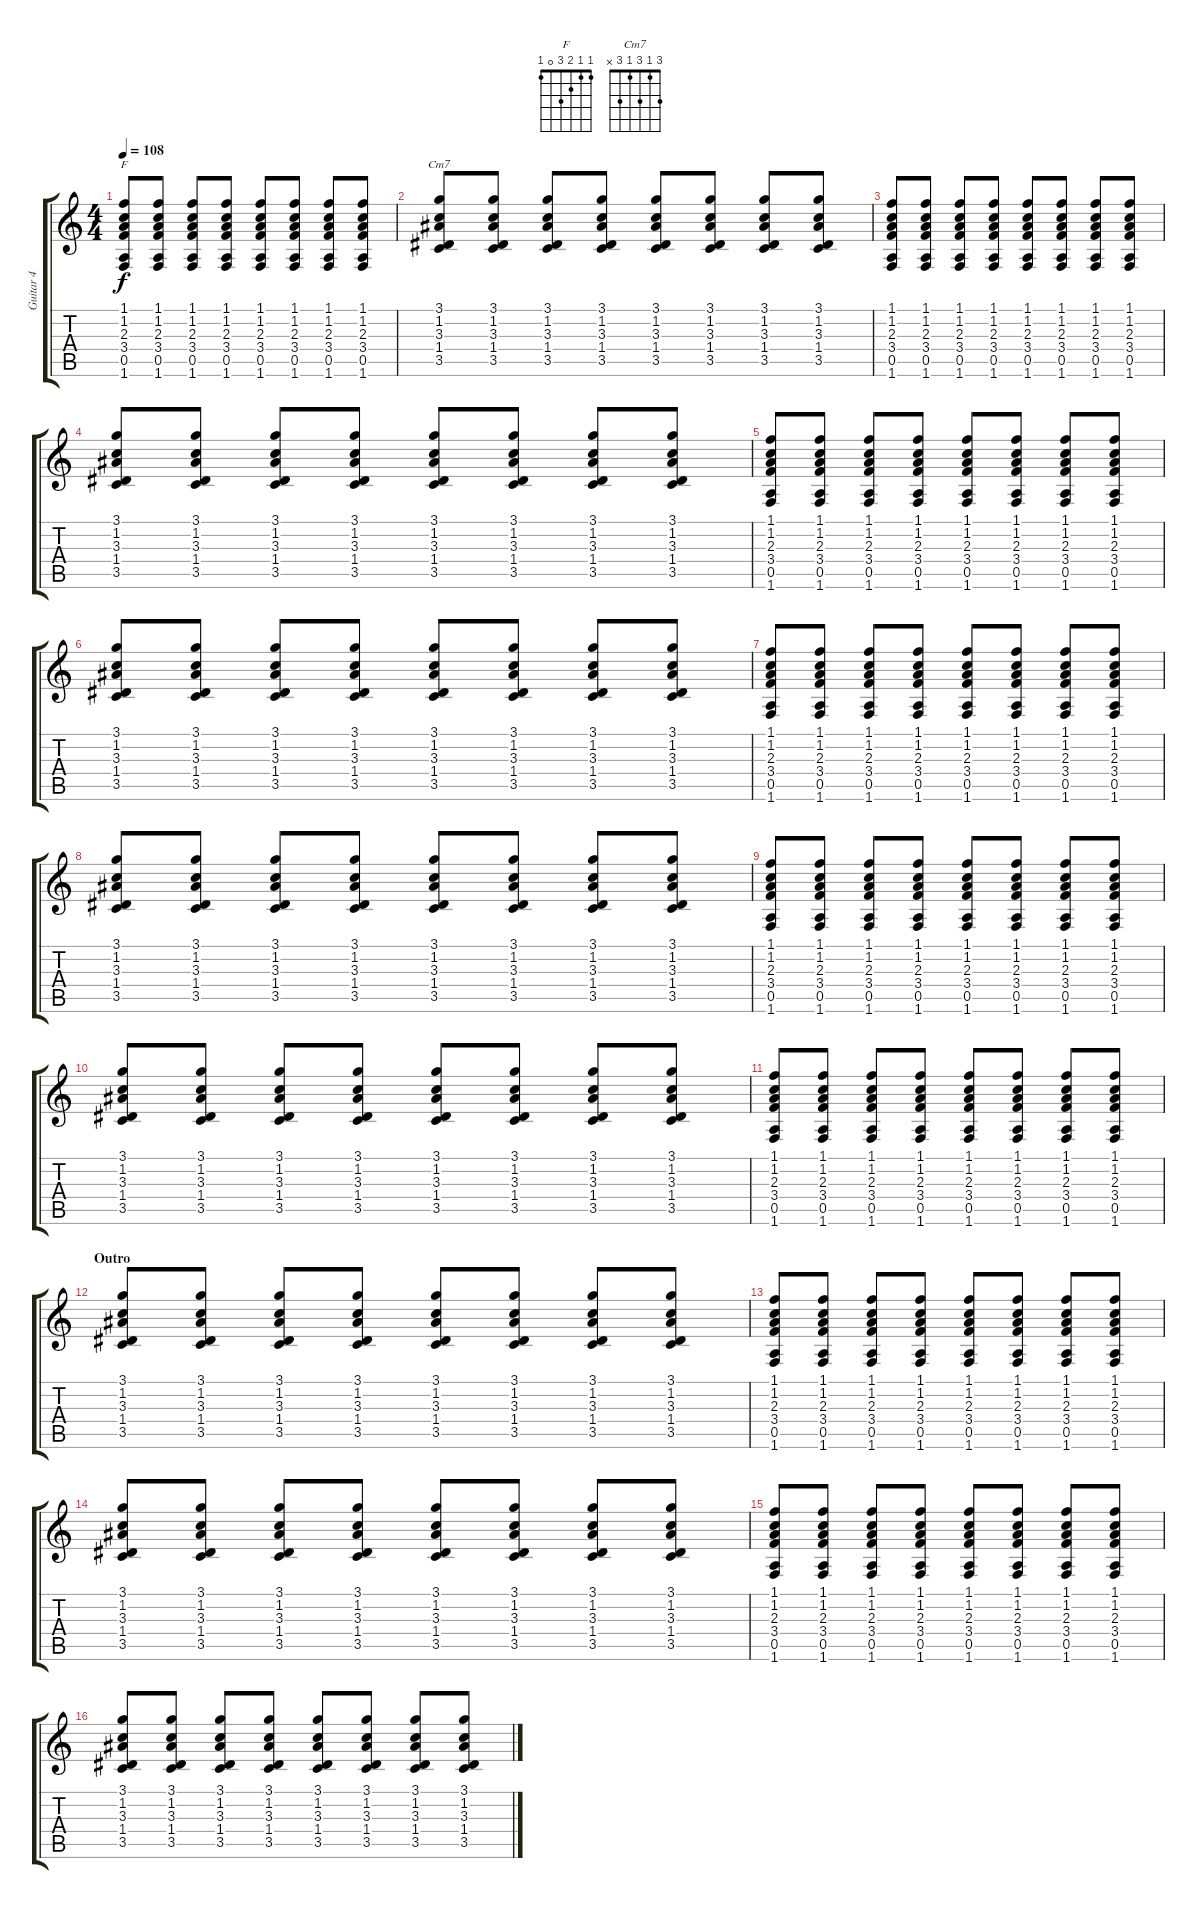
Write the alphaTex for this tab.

\track ("Guitar 4" "Guitar 4") {instrument distortionguitar}
\staff {score tabs}
\tuning (E4 B3 G3 D3 A2 E2) {hide}
\chord ("F" 1 1 2 3 0 1)
\chord ("Cm7" 3 1 3 1 3 x)
\ts (4 4)
\tempo 108
\clef g2
\ks c
(1.1 1.2 2.3 3.4 0.5 1.6).8{ch "F" dy f} (1.1 1.2 2.3 3.4 0.5 1.6).8 (1.1 1.2 2.3 3.4 0.5 1.6).8 (1.1 1.2 2.3 3.4 0.5 1.6).8 (1.1 1.2 2.3 3.4 0.5 1.6).8 (1.1 1.2 2.3 3.4 0.5 1.6).8 (1.1 1.2 2.3 3.4 0.5 1.6).8 (1.1 1.2 2.3 3.4 0.5 1.6).8 |
(3.1 1.2 3.3 1.4 3.5).8{ch "Cm7"} (3.1 1.2 3.3 1.4 3.5).8 (3.1 1.2 3.3 1.4 3.5).8 (3.1 1.2 3.3 1.4 3.5).8 (3.1 1.2 3.3 1.4 3.5).8 (3.1 1.2 3.3 1.4 3.5).8 (3.1 1.2 3.3 1.4 3.5).8 (3.1 1.2 3.3 1.4 3.5).8 |
(1.1 1.2 2.3 3.4 0.5 1.6).8 (1.1 1.2 2.3 3.4 0.5 1.6).8 (1.1 1.2 2.3 3.4 0.5 1.6).8 (1.1 1.2 2.3 3.4 0.5 1.6).8 (1.1 1.2 2.3 3.4 0.5 1.6).8 (1.1 1.2 2.3 3.4 0.5 1.6).8 (1.1 1.2 2.3 3.4 0.5 1.6).8 (1.1 1.2 2.3 3.4 0.5 1.6).8 |
(3.1 1.2 3.3 1.4 3.5).8 (3.1 1.2 3.3 1.4 3.5).8 (3.1 1.2 3.3 1.4 3.5).8 (3.1 1.2 3.3 1.4 3.5).8 (3.1 1.2 3.3 1.4 3.5).8 (3.1 1.2 3.3 1.4 3.5).8 (3.1 1.2 3.3 1.4 3.5).8 (3.1 1.2 3.3 1.4 3.5).8 |
(1.1 1.2 2.3 3.4 0.5 1.6).8 (1.1 1.2 2.3 3.4 0.5 1.6).8 (1.1 1.2 2.3 3.4 0.5 1.6).8 (1.1 1.2 2.3 3.4 0.5 1.6).8 (1.1 1.2 2.3 3.4 0.5 1.6).8 (1.1 1.2 2.3 3.4 0.5 1.6).8 (1.1 1.2 2.3 3.4 0.5 1.6).8 (1.1 1.2 2.3 3.4 0.5 1.6).8 |
(3.1 1.2 3.3 1.4 3.5).8 (3.1 1.2 3.3 1.4 3.5).8 (3.1 1.2 3.3 1.4 3.5).8 (3.1 1.2 3.3 1.4 3.5).8 (3.1 1.2 3.3 1.4 3.5).8 (3.1 1.2 3.3 1.4 3.5).8 (3.1 1.2 3.3 1.4 3.5).8 (3.1 1.2 3.3 1.4 3.5).8 |
(1.1 1.2 2.3 3.4 0.5 1.6).8 (1.1 1.2 2.3 3.4 0.5 1.6).8 (1.1 1.2 2.3 3.4 0.5 1.6).8 (1.1 1.2 2.3 3.4 0.5 1.6).8 (1.1 1.2 2.3 3.4 0.5 1.6).8 (1.1 1.2 2.3 3.4 0.5 1.6).8 (1.1 1.2 2.3 3.4 0.5 1.6).8 (1.1 1.2 2.3 3.4 0.5 1.6).8 |
(3.1 1.2 3.3 1.4 3.5).8 (3.1 1.2 3.3 1.4 3.5).8 (3.1 1.2 3.3 1.4 3.5).8 (3.1 1.2 3.3 1.4 3.5).8 (3.1 1.2 3.3 1.4 3.5).8 (3.1 1.2 3.3 1.4 3.5).8 (3.1 1.2 3.3 1.4 3.5).8 (3.1 1.2 3.3 1.4 3.5).8 |
(1.1 1.2 2.3 3.4 0.5 1.6).8 (1.1 1.2 2.3 3.4 0.5 1.6).8 (1.1 1.2 2.3 3.4 0.5 1.6).8 (1.1 1.2 2.3 3.4 0.5 1.6).8 (1.1 1.2 2.3 3.4 0.5 1.6).8 (1.1 1.2 2.3 3.4 0.5 1.6).8 (1.1 1.2 2.3 3.4 0.5 1.6).8 (1.1 1.2 2.3 3.4 0.5 1.6).8 |
(3.1 1.2 3.3 1.4 3.5).8 (3.1 1.2 3.3 1.4 3.5).8 (3.1 1.2 3.3 1.4 3.5).8 (3.1 1.2 3.3 1.4 3.5).8 (3.1 1.2 3.3 1.4 3.5).8 (3.1 1.2 3.3 1.4 3.5).8 (3.1 1.2 3.3 1.4 3.5).8 (3.1 1.2 3.3 1.4 3.5).8 |
(1.1 1.2 2.3 3.4 0.5 1.6).8 (1.1 1.2 2.3 3.4 0.5 1.6).8 (1.1 1.2 2.3 3.4 0.5 1.6).8 (1.1 1.2 2.3 3.4 0.5 1.6).8 (1.1 1.2 2.3 3.4 0.5 1.6).8 (1.1 1.2 2.3 3.4 0.5 1.6).8 (1.1 1.2 2.3 3.4 0.5 1.6).8 (1.1 1.2 2.3 3.4 0.5 1.6).8 |
\section ("" "Outro")
(3.1 1.2 3.3 1.4 3.5).8 (3.1 1.2 3.3 1.4 3.5).8 (3.1 1.2 3.3 1.4 3.5).8 (3.1 1.2 3.3 1.4 3.5).8 (3.1 1.2 3.3 1.4 3.5).8 (3.1 1.2 3.3 1.4 3.5).8 (3.1 1.2 3.3 1.4 3.5).8 (3.1 1.2 3.3 1.4 3.5).8 |
(1.1 1.2 2.3 3.4 0.5 1.6).8 (1.1 1.2 2.3 3.4 0.5 1.6).8 (1.1 1.2 2.3 3.4 0.5 1.6).8 (1.1 1.2 2.3 3.4 0.5 1.6).8 (1.1 1.2 2.3 3.4 0.5 1.6).8 (1.1 1.2 2.3 3.4 0.5 1.6).8 (1.1 1.2 2.3 3.4 0.5 1.6).8 (1.1 1.2 2.3 3.4 0.5 1.6).8 |
(3.1 1.2 3.3 1.4 3.5).8 (3.1 1.2 3.3 1.4 3.5).8 (3.1 1.2 3.3 1.4 3.5).8 (3.1 1.2 3.3 1.4 3.5).8 (3.1 1.2 3.3 1.4 3.5).8 (3.1 1.2 3.3 1.4 3.5).8 (3.1 1.2 3.3 1.4 3.5).8 (3.1 1.2 3.3 1.4 3.5).8 |
(1.1 1.2 2.3 3.4 0.5 1.6).8 (1.1 1.2 2.3 3.4 0.5 1.6).8 (1.1 1.2 2.3 3.4 0.5 1.6).8 (1.1 1.2 2.3 3.4 0.5 1.6).8 (1.1 1.2 2.3 3.4 0.5 1.6).8 (1.1 1.2 2.3 3.4 0.5 1.6).8 (1.1 1.2 2.3 3.4 0.5 1.6).8 (1.1 1.2 2.3 3.4 0.5 1.6).8 |
(3.1 1.2 3.3 1.4 3.5).8 (3.1 1.2 3.3 1.4 3.5).8 (3.1 1.2 3.3 1.4 3.5).8 (3.1 1.2 3.3 1.4 3.5).8 (3.1 1.2 3.3 1.4 3.5).8 (3.1 1.2 3.3 1.4 3.5).8 (3.1 1.2 3.3 1.4 3.5).8 (3.1 1.2 3.3 1.4 3.5).8
